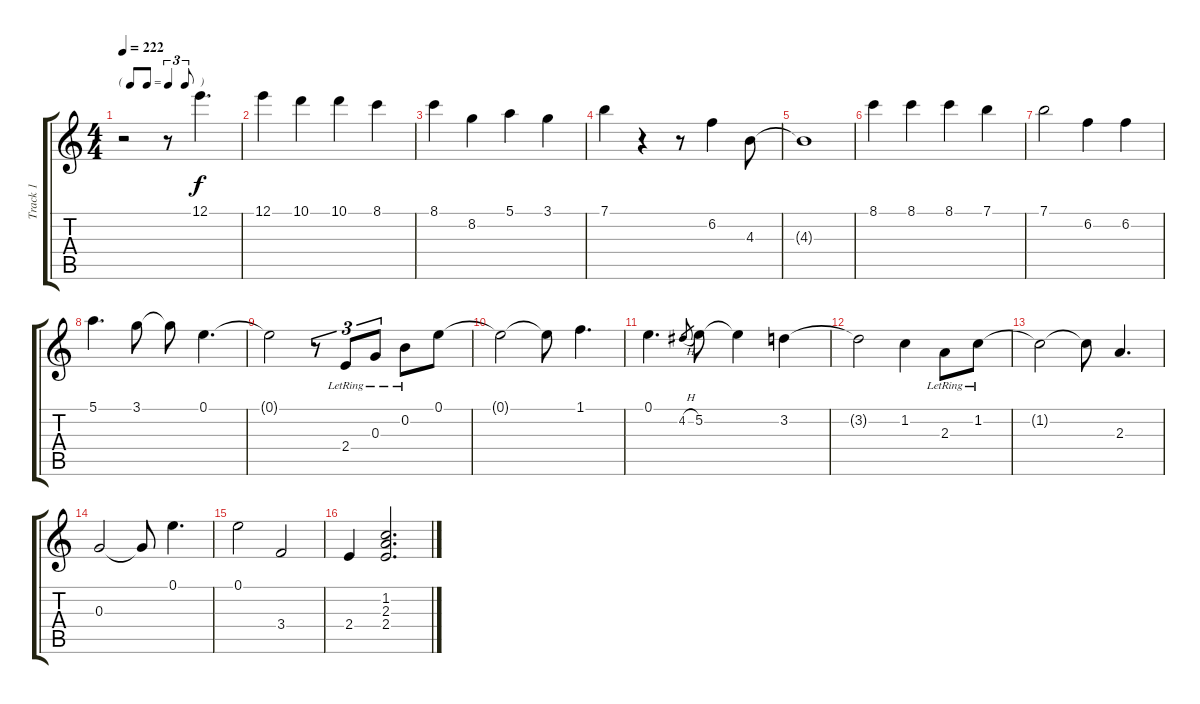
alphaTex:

\track ("Track 1" "Track 1") {instrument electricguitarjazz}
\staff {score tabs}
\tuning (E4 B3 G3 D3 A2 E2) {hide}
\ts (4 4)
\tf triplet8th
\tempo 222
\clef g2
\ks c
r.2{dy f} r.8 12.1.4{d} |
12.1.4 10.1.4 10.1.4 8.1.4 |
8.1.4 8.2.4 5.1.4 3.1.4 |
7.1.4 r.4 r.8 6.2.4 4.3.8 |
4.3{t}.1 |
8.1.4 8.1.4 8.1.4 7.1.4 |
7.1.2 6.2.4 6.2.4 |
5.1.4{d} 3.1.8 3.1{t}.8 0.1.4{d} |
0.1{t}.2 r.8{tu (3 2)} 2.4{lr}.8{tu (3 2)} 0.3{lr}.8{tu (3 2)} 0.2{lr}.8 0.1.8 |
0.1{t}.2 0.1{t}.8 1.1.4{d} |
0.1.4{d} 4.2{h}.8{gr} 5.2.8 5.2{t}.4 3.2.4 |
3.2{t}.2 1.2.4 2.3{lr}.8 1.2{lr}.8 |
1.2{t}.2 1.2{t}.8 2.3.4{d} |
0.3.2 0.3{t}.8 0.1.4{d} |
0.1.2 3.4.2 |
2.4.4 (1.2{sl} 2.3{sl} 2.4{sl}).2{d}
